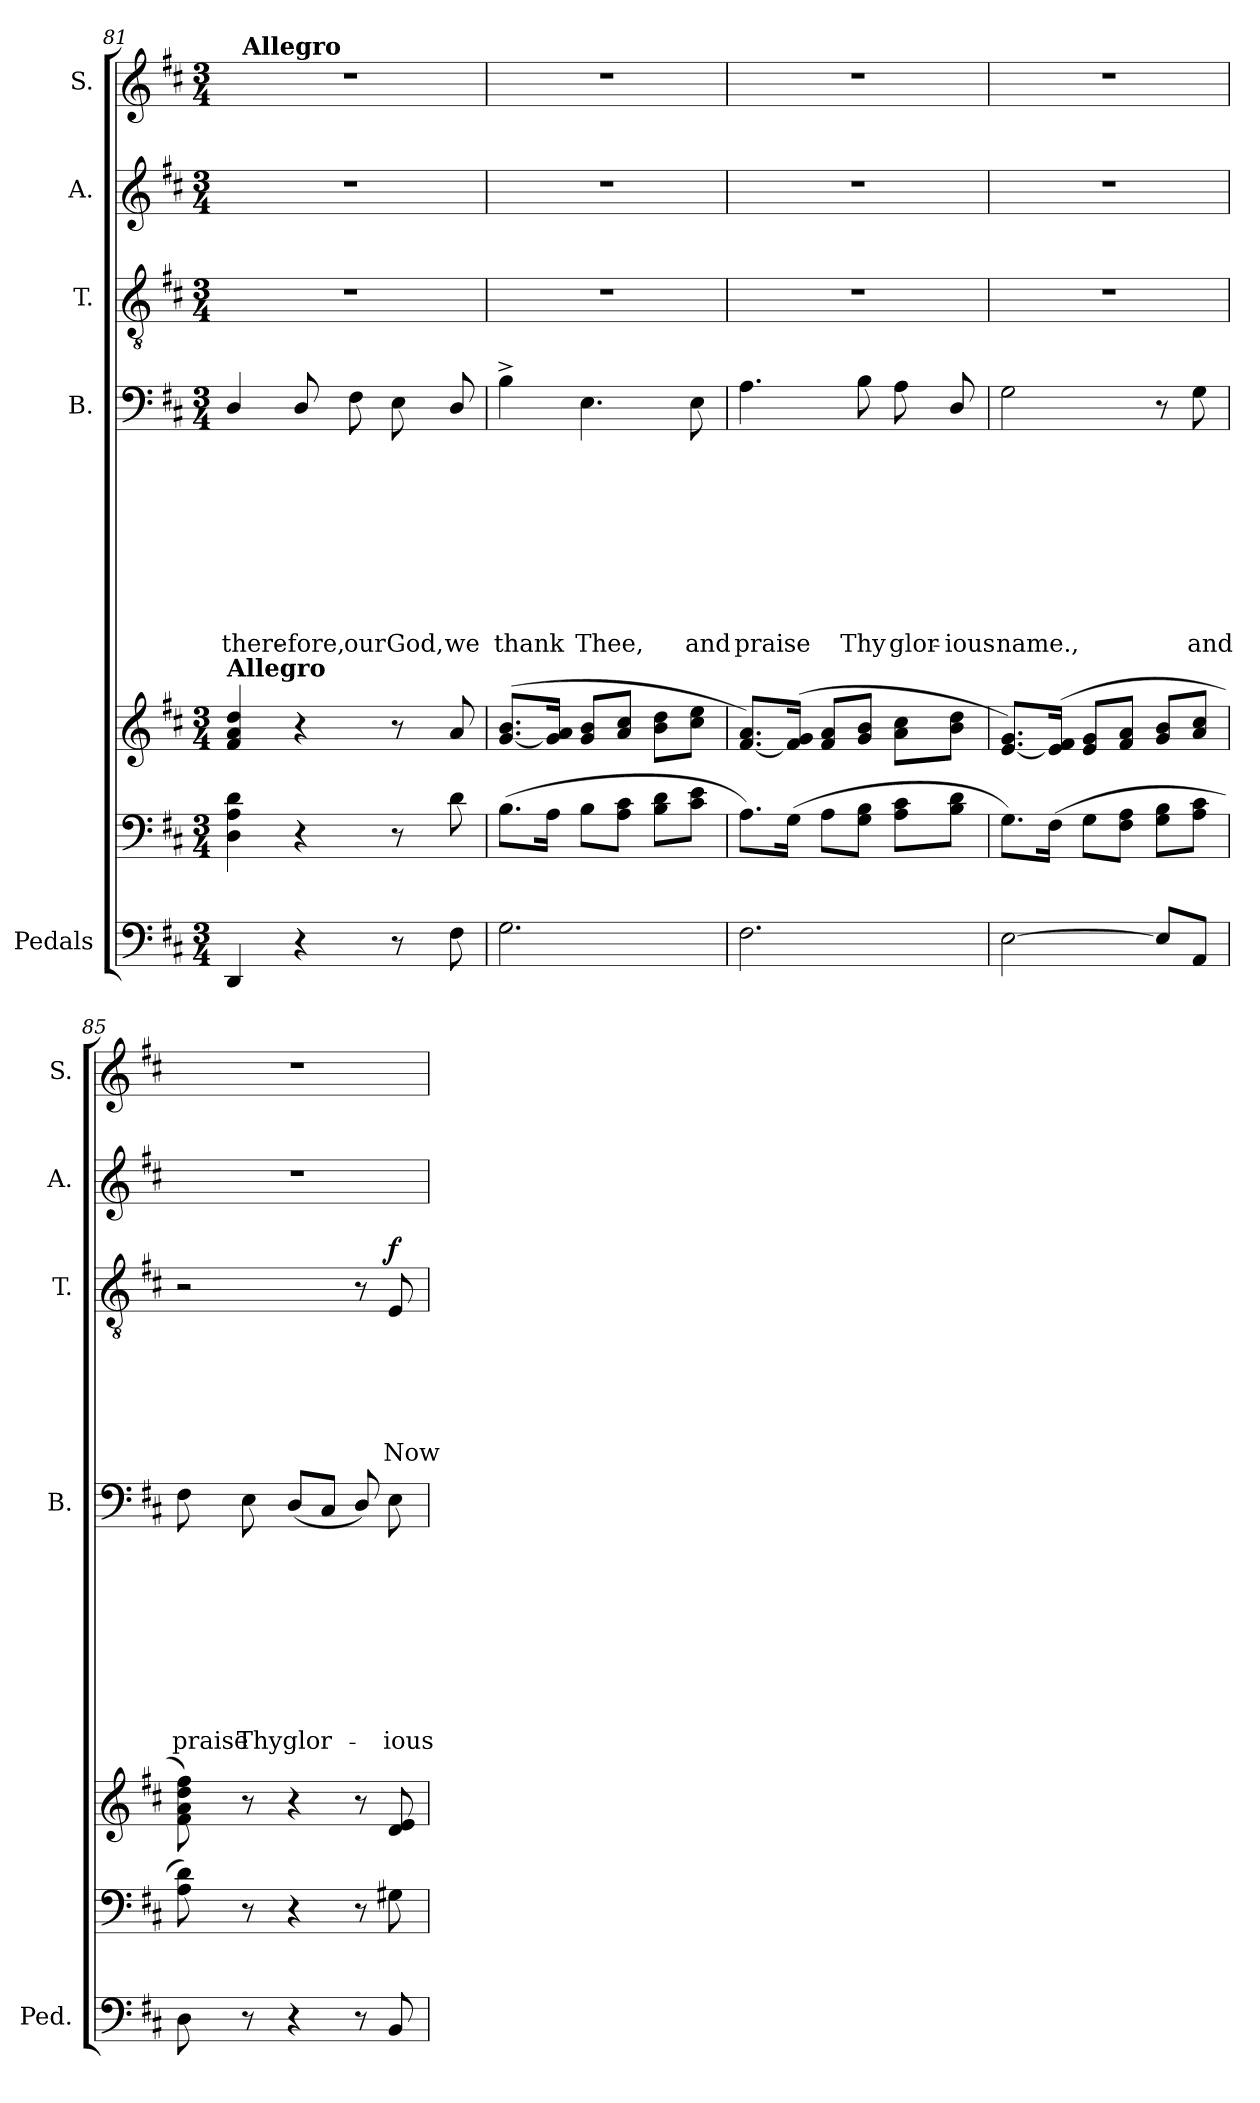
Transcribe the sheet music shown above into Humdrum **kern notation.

**kern	**kern	**kern	**kern	**text	**text	**text	**text	**text	**text	**text	**text	**text	**kern	**text	**text	**text	**text	**text	**text	**dynam	**kern	**kern
*part7	*part6	*part5	*part4	*part4	*part4	*part4	*part4	*part4	*part4	*part4	*part4	*part4	*part3	*part3	*part3	*part3	*part3	*part3	*part3	*part3	*part2	*part1
*staff7	*staff6	*staff5	*staff4	*staff4	*staff4	*staff4	*staff4	*staff4	*staff4	*staff4	*staff4	*staff4	*staff3	*staff3	*staff3	*staff3	*staff3	*staff3	*staff3	*staff3	*staff2	*staff1
*I"Pedals	*	*	*I"B.	*	*	*	*	*	*	*	*	*	*I"T.	*	*	*	*	*	*	*	*I"A.	*I"S.
*I'Ped.	*	*	*I'B.	*	*	*	*	*	*	*	*	*	*I'T.	*	*	*	*	*	*	*	*I'A.	*I'S.
!!LO:PB:g=z
*clefF4	*clefF4	*clefG2	*clefF4	*	*	*	*	*	*	*	*	*	*clefGv2	*	*	*	*	*	*	*	*clefG2	*clefG2
*k[f#c#]	*k[f#c#]	*k[f#c#]	*k[f#c#]	*	*	*	*	*	*	*	*	*	*k[f#c#]	*	*	*	*	*	*	*	*k[f#c#]	*k[f#c#]
*D:	*D:	*D:	*D:	*	*	*	*	*	*	*	*	*	*D:	*	*	*	*	*	*	*	*D:	*D:
*M3/4	*M3/4	*M3/4	*M3/4	*	*	*	*	*	*	*	*	*	*M3/4	*	*	*	*	*	*	*	*M3/4	*M3/4
=81	=81	=81	=81	=81	=81	=81	=81	=81	=81	=81	=81	=81	=81	=81	=81	=81	=81	=81	=81	=81	=81	=81
!	!	!LO:TX:a:B:t=Allegro	!	!	!	!	!	!	!	!	!	!	!	!	!	!	!	!	!	!	!	!
!	!	!	!	!	!	!	!	!	!	!	!	!LO:LY:b	!LO:N:vis=1	!	!	!	!	!	!	!	!LO:N:vis=1	!LO:N:vis=1
*	*	*	*	*	*	*	*	*	*	*	*	*	*	*	*	*	*	*	*	*	*	*^
4DD/	4D\ 4A\ 4d\	4f#/ 4a/ 4dd/	4D/	.	.	.	.	.	.	.	.	there-	2.r	.	.	.	.	.	.	.	2.r	2.r	32ryy
!	!	!	!	!	!	!	!	!	!	!	!	!	!	!	!	!	!	!	!	!	!	!	!LO:TX:a:B:t=Allegro
.	.	.	.	.	.	.	.	.	.	.	.	.	.	.	.	.	.	.	.	.	.	.	2ryy
!	!	!	!	!	!	!	!	!	!	!	!	!LO:LY:b	!	!	!	!	!	!	!	!	!	!	!
4r	4r	4r	8D/	.	.	.	.	.	.	.	.	-fore,	.	.	.	.	.	.	.	.	.	.	.
!	!	!	!	!	!	!	!	!	!	!	!	!LO:LY:b	!	!	!	!	!	!	!	!	!	!	!
.	.	.	8F#\	.	.	.	.	.	.	.	.	our	.	.	.	.	.	.	.	.	.	.	.
!	!	!	!	!	!	!	!	!	!	!	!	!LO:LY:b	!	!	!	!	!	!	!	!	!	!	!
8r	8r	8r	8E\	.	.	.	.	.	.	.	.	God,	.	.	.	.	.	.	.	.	.	.	.
.	.	.	.	.	.	.	.	.	.	.	.	.	.	.	.	.	.	.	.	.	.	.	8..ryy
!	!	!	!	!	!	!	!	!	!	!	!	!LO:LY:b	!	!	!	!	!	!	!	!	!	!	!
8F#\	8d\	8a/	8D/	.	.	.	.	.	.	.	.	we	.	.	.	.	.	.	.	.	.	.	.
=82	=82	=82	=82	=82	=82	=82	=82	=82	=82	=82	=82	=82	=82	=82	=82	=82	=82	=82	=82	=82	=82	=82	=82
!	!	!	!	!	!	!	!	!	!	!	!	!LO:LY:b	!LO:N:vis=1	!	!	!	!	!	!	!	!LO:N:vis=1	!LO:N:vis=1	!
*	*	*	*	*	*	*	*	*	*	*	*	*	*	*	*	*	*	*	*	*	*	*v	*v
2.G\	(>8.B\L	(>[<8.g/ 8.b/L	4B^>\	.	.	.	.	.	.	.	.	thank	2.r	.	.	.	.	.	.	.	2.r	2.r
.	16A\Jk	16g/] 16a/Jk	.	.	.	.	.	.	.	.	.	.	.	.	.	.	.	.	.	.	.	.
!	!	!	!	!	!	!	!	!	!	!	!	!LO:LY:b	!	!	!	!	!	!	!	!	!	!
.	8B\L	8g/ 8b/L	4.E\	.	.	.	.	.	.	.	.	Thee,	.	.	.	.	.	.	.	.	.	.
.	8A\ 8c#\J	8a/ 8cc#/J	.	.	.	.	.	.	.	.	.	.	.	.	.	.	.	.	.	.	.	.
.	8B\ 8d\L	8b\ 8dd\L	.	.	.	.	.	.	.	.	.	.	.	.	.	.	.	.	.	.	.	.
!	!	!	!	!	!	!	!	!	!	!	!	!LO:LY:b	!	!	!	!	!	!	!	!	!	!
.	8c#\ 8e\J	8cc#\ 8ee\J	8E\	.	.	.	.	.	.	.	.	and	.	.	.	.	.	.	.	.	.	.
=83	=83	=83	=83	=83	=83	=83	=83	=83	=83	=83	=83	=83	=83	=83	=83	=83	=83	=83	=83	=83	=83	=83
!	!	!	!	!	!	!	!	!	!	!	!	!LO:LY:b	!LO:N:vis=1	!	!	!	!	!	!	!	!LO:N:vis=1	!LO:N:vis=1
2.F#\	8.A\L)	[<8.f#/ 8.a/L)	4.A\	.	.	.	.	.	.	.	.	praise	2.r	.	.	.	.	.	.	.	2.r	2.r
.	(>16G\Jk	(16f#/] 16g/Jk	.	.	.	.	.	.	.	.	.	.	.	.	.	.	.	.	.	.	.	.
.	8A\L	8f#/ 8a/L	.	.	.	.	.	.	.	.	.	.	.	.	.	.	.	.	.	.	.	.
!	!	!	!	!	!	!	!	!	!	!	!	!LO:LY:b	!	!	!	!	!	!	!	!	!	!
.	8G\ 8B\J	8g/ 8b/J	8B\	.	.	.	.	.	.	.	.	Thy	.	.	.	.	.	.	.	.	.	.
!	!	!	!	!	!	!	!	!	!	!	!	!LO:LY:b	!	!	!	!	!	!	!	!	!	!
.	8A\ 8c#\L	8a\ 8cc#\L	8A\	.	.	.	.	.	.	.	.	glor-	.	.	.	.	.	.	.	.	.	.
!	!	!	!	!	!	!	!	!	!	!	!	!LO:LY:b:rj	!	!	!	!	!	!	!	!	!	!
.	8B\ 8d\J	8b\ 8dd\J	8D/	.	.	.	.	.	.	.	.	-ious	.	.	.	.	.	.	.	.	.	.
=84	=84	=84	=84	=84	=84	=84	=84	=84	=84	=84	=84	=84	=84	=84	=84	=84	=84	=84	=84	=84	=84	=84
!	!	!	!	!	!	!	!	!	!	!	!	!LO:LY:b	!LO:N:vis=1	!	!	!	!	!	!	!	!LO:N:vis=1	!LO:N:vis=1
[>2E\	8.G\L)	[<8.e/ 8.g/L)	2G\	.	.	.	.	.	.	.	.	name.,	2.r	.	.	.	.	.	.	.	2.r	2.r
.	(>16F#\Jk	(16e/] 16f#/Jk	.	.	.	.	.	.	.	.	.	.	.	.	.	.	.	.	.	.	.	.
.	8G\L	8e/ 8g/L	.	.	.	.	.	.	.	.	.	.	.	.	.	.	.	.	.	.	.	.
.	8F#\ 8A\J	8f#/ 8a/J	.	.	.	.	.	.	.	.	.	.	.	.	.	.	.	.	.	.	.	.
8E/L]	8G\ 8B\L	8g/ 8b/L	8r	.	.	.	.	.	.	.	.	.	.	.	.	.	.	.	.	.	.	.
!	!	!	!	!	!	!	!	!	!	!	!	!LO:LY:b	!	!	!	!	!	!	!	!	!	!
8AA/J	8A\ 8c#\J	8a/ 8cc#/J	8G\	.	.	.	.	.	.	.	.	and	.	.	.	.	.	.	.	.	.	.
=85	=85	=85	=85	=85	=85	=85	=85	=85	=85	=85	=85	=85	=85	=85	=85	=85	=85	=85	=85	=85	=85	=85
!	!	!	!	!	!	!	!	!	!	!	!	!LO:LY:b	!	!	!	!	!	!	!	!	!LO:N:vis=1	!LO:N:vis=1
8D\	8A\ 8d\)	8f#\ 8a\ 8dd\ 8ff#\)	8F#\	.	.	.	.	.	.	.	.	praise	2r	.	.	.	.	.	.	.	2.r	2.r
!	!	!	!	!	!	!	!	!	!	!	!	!LO:LY:b	!	!	!	!	!	!	!	!	!	!
8r	8r	8r	8E\	.	.	.	.	.	.	.	.	Thy	.	.	.	.	.	.	.	.	.	.
!	!	!	!	!	!	!	!	!	!	!	!	!LO:LY:b	!	!	!	!	!	!	!	!	!	!
4r	4r	4r	(<8D/L	.	.	.	.	.	.	.	.	glor-	.	.	.	.	.	.	.	.	.	.
.	.	.	8C#/J	.	.	.	.	.	.	.	.	.	.	.	.	.	.	.	.	.	.	.
8r	8r	8r	8D/)	.	.	.	.	.	.	.	.	.	8r	.	.	.	.	.	.	.	.	.
!	!	!	!	!	!	!	!	!	!	!	!	!LO:LY:b	!	!	!	!	!	!	!LO:LY:b	!LO:DY:a	!	!
8BB/	8G#X\	8d/ 8e/	8E\	.	.	.	.	.	.	.	.	-ious	8E/	.	.	.	.	.	Now	f	.	.
=	=	=	=	=	=	=	=	=	=	=	=	=	=	=	=	=	=	=	=	=	=	=
*-	*-	*-	*-	*-	*-	*-	*-	*-	*-	*-	*-	*-	*-	*-	*-	*-	*-	*-	*-	*-	*-	*-
